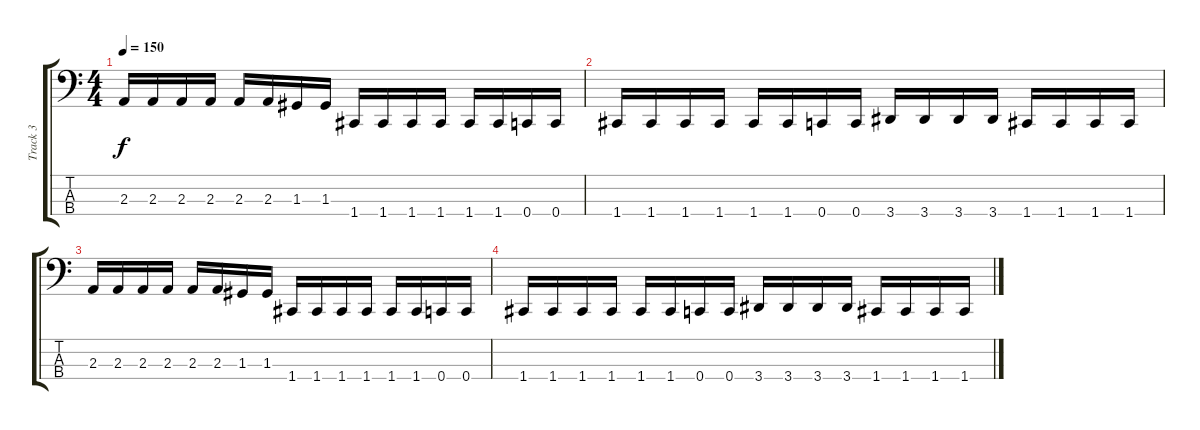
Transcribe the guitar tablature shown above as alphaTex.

\track ("Track 3" "Track 3") {instrument electricbassfinger}
\staff {score tabs}
\tuning (F2 C2 G1 C1) {hide}
\ts (4 4)
\tempo 150
\clef f4
\ks c
2.3.16{dy f} 2.3.16 2.3.16 2.3.16 2.3.16 2.3.16 1.3.16 1.3.16 1.4.16 1.4.16 1.4.16 1.4.16 1.4.16 1.4.16 0.4.16 0.4.16 |
1.4.16 1.4.16 1.4.16 1.4.16 1.4.16 1.4.16 0.4.16 0.4.16 3.4.16 3.4.16 3.4.16 3.4.16 1.4.16 1.4.16 1.4.16 1.4.16 |
2.3.16 2.3.16 2.3.16 2.3.16 2.3.16 2.3.16 1.3.16 1.3.16 1.4.16 1.4.16 1.4.16 1.4.16 1.4.16 1.4.16 0.4.16 0.4.16 |
1.4.16 1.4.16 1.4.16 1.4.16 1.4.16 1.4.16 0.4.16 0.4.16 3.4.16 3.4.16 3.4.16 3.4.16 1.4.16 1.4.16 1.4.16 1.4.16
